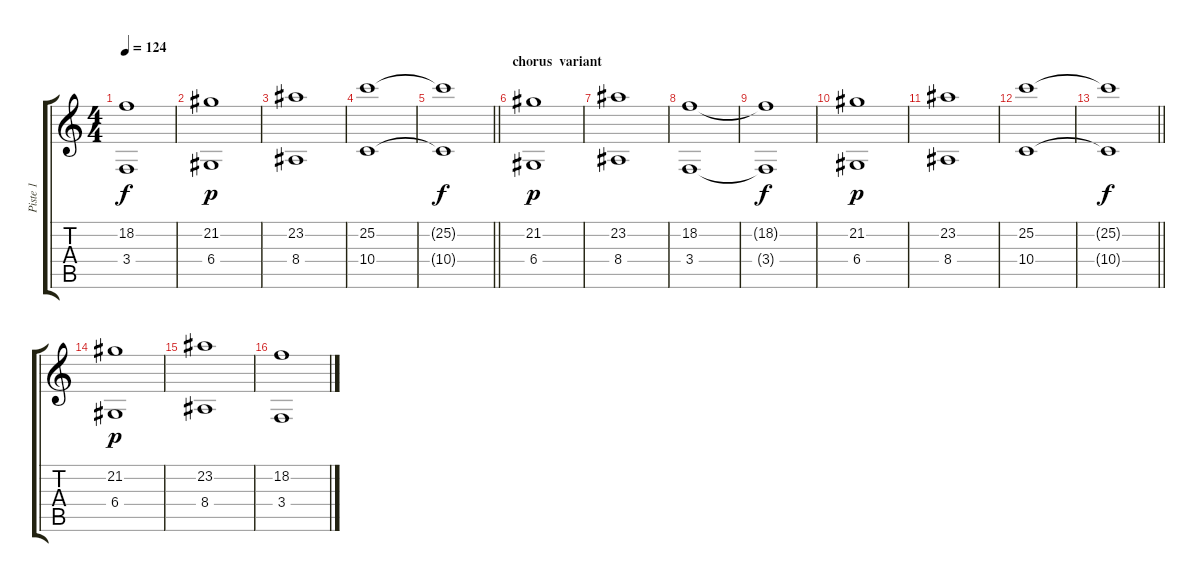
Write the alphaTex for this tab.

\track ("Piste 1" "Piste 1") {instrument stringensemble1}
\staff {score tabs}
\tuning (E4 B3 G3 D3 A2 E2) {hide}
\ts (4 4)
\tempo 124
\clef g2
\ks c
(18.2{t} 3.4{t}).1{dy f} |
(21.2 6.4).1{dy p} |
(23.2 8.4).1 |
(25.2 10.4).1 |
\barLineRight lightlight
(25.2{t} 10.4{t}).1{dy f} |
\section ("" "chorus  variant")
(21.2 6.4).1{dy p} |
(23.2 8.4).1 |
(18.2 3.4).1 |
(18.2{t} 3.4{t}).1{dy f} |
(21.2 6.4).1{dy p} |
(23.2 8.4).1 |
(25.2 10.4).1 |
\barLineRight lightlight
(25.2{t} 10.4{t}).1{dy f} |
(21.2 6.4).1{dy p} |
(23.2 8.4).1 |
(18.2 3.4).1
